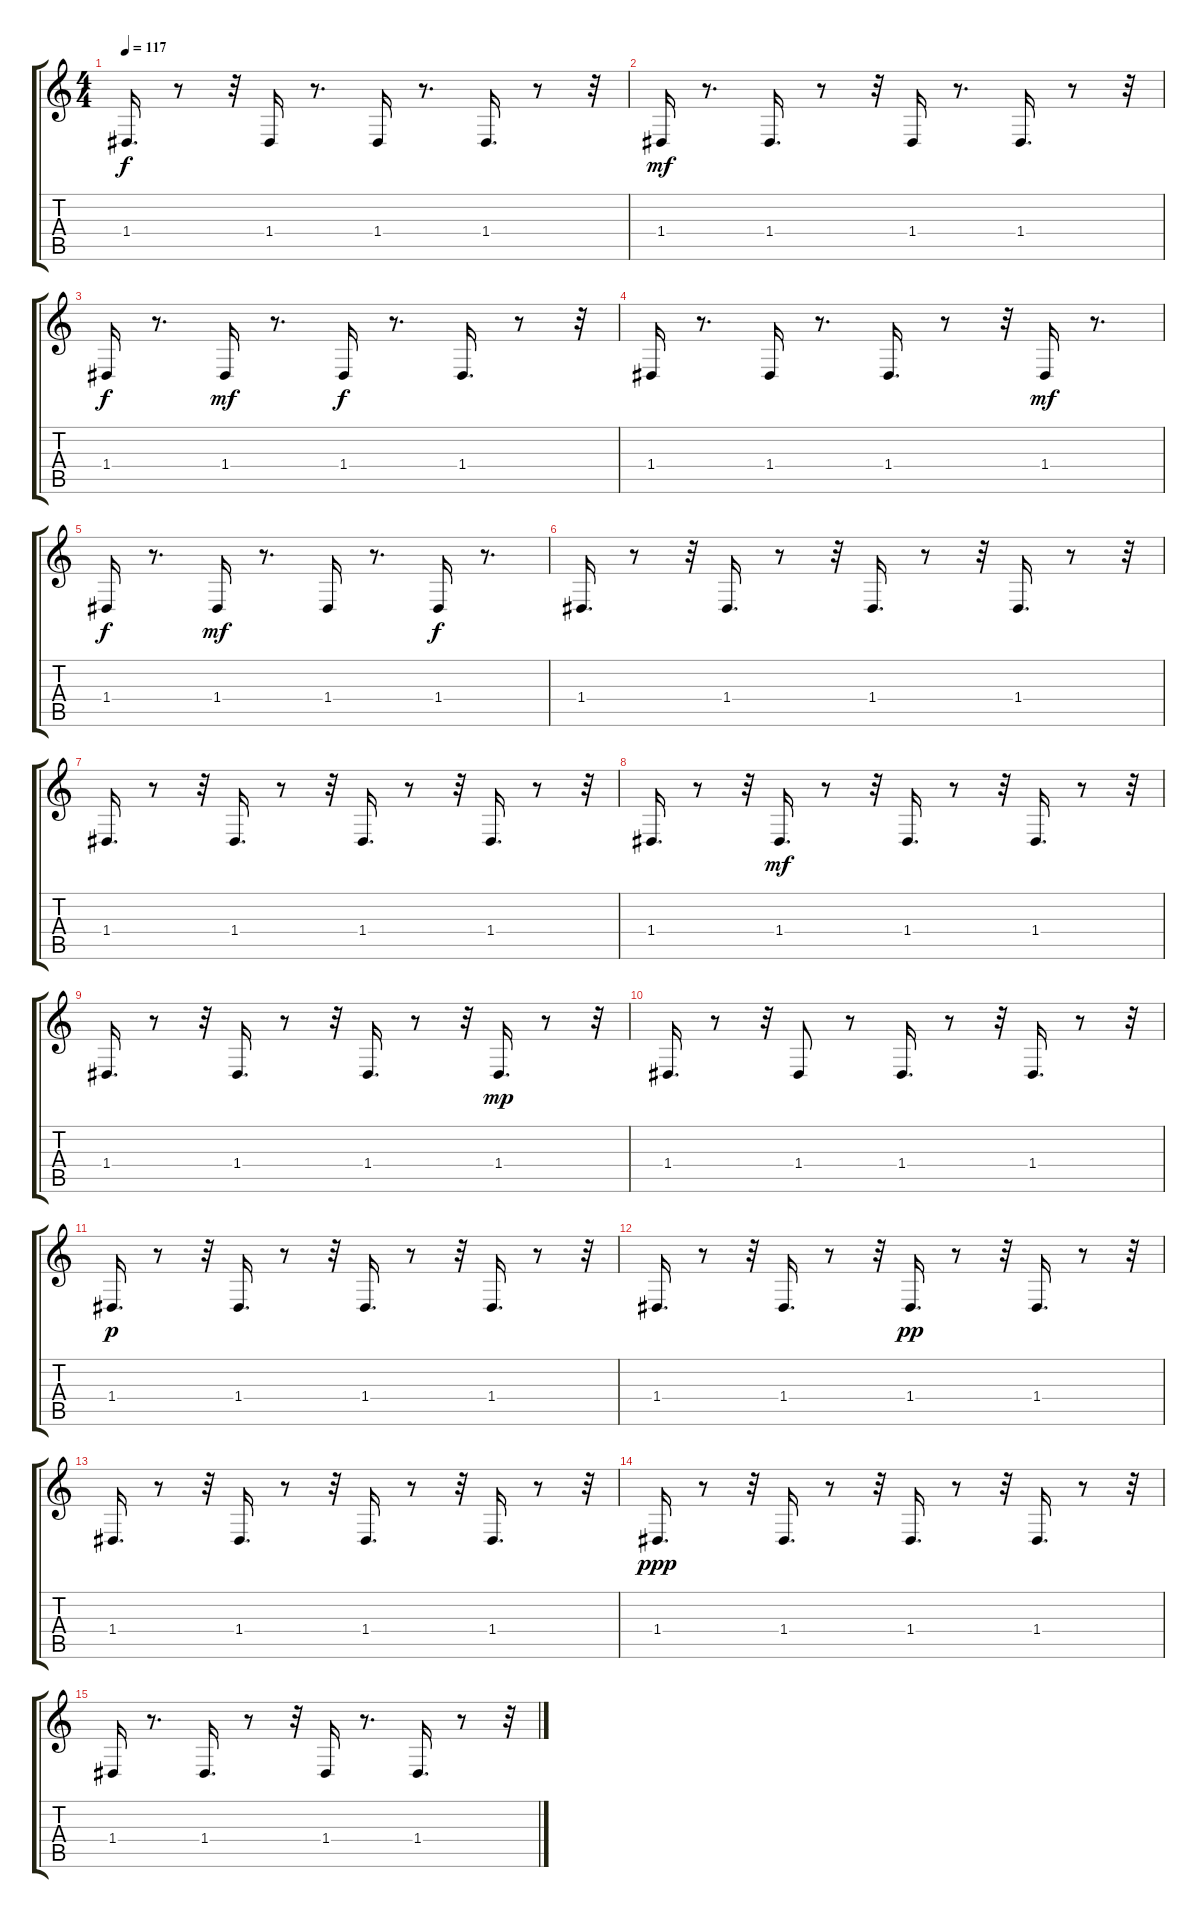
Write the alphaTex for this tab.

\track "" {instrument acousticgrandpiano}
\staff {score tabs}
\tuning (E4 B3 G3 D3 A2 E2) {hide}
\ts (4 4)
\tempo 117
\clef g2
\ks c
1.4.16{d dy f} r.8 r.32 1.4.16 r.8{d} 1.4.16 r.8{d} 1.4.16{d} r.8 r.32 |
1.4.16{dy mf} r.8{d} 1.4.16{d} r.8 r.32 1.4.16 r.8{d} 1.4.16{d} r.8 r.32 |
1.4.16{dy f} r.8{d} 1.4.16{dy mf} r.8{d} 1.4.16{dy f} r.8{d} 1.4.16{d} r.8 r.32 |
1.4.16 r.8{d} 1.4.16 r.8{d} 1.4.16{d} r.8 r.32 1.4.16{dy mf} r.8{d} |
1.4.16{dy f} r.8{d} 1.4.16{dy mf} r.8{d} 1.4.16 r.8{d} 1.4.16{dy f} r.8{d} |
1.4.16{d} r.8 r.32 1.4.16{d} r.8 r.32 1.4.16{d} r.8 r.32 1.4.16{d} r.8 r.32 |
1.4.16{d} r.8 r.32 1.4.16{d} r.8 r.32 1.4.16{d} r.8 r.32 1.4.16{d} r.8 r.32 |
1.4.16{d} r.8 r.32 1.4.16{d dy mf} r.8 r.32 1.4.16{d} r.8 r.32 1.4.16{d} r.8 r.32 |
1.4.16{d} r.8 r.32 1.4.16{d} r.8 r.32 1.4.16{d} r.8 r.32 1.4.16{d dy mp} r.8 r.32 |
1.4.16{d} r.8 r.32 1.4.8 r.8 1.4.16{d} r.8 r.32 1.4.16{d} r.8 r.32 |
1.4.16{d dy p} r.8 r.32 1.4.16{d} r.8 r.32 1.4.16{d} r.8 r.32 1.4.16{d} r.8 r.32 |
1.4.16{d} r.8 r.32 1.4.16{d} r.8 r.32 1.4.16{d dy pp} r.8 r.32 1.4.16{d} r.8 r.32 |
1.4.16{d} r.8 r.32 1.4.16{d} r.8 r.32 1.4.16{d} r.8 r.32 1.4.16{d} r.8 r.32 |
1.4.16{d dy ppp} r.8 r.32 1.4.16{d} r.8 r.32 1.4.16{d} r.8 r.32 1.4.16{d} r.8 r.32 |
1.4.16 r.8{d} 1.4.16{d} r.8 r.32 1.4.16 r.8{d} 1.4.16{d} r.8 r.32
